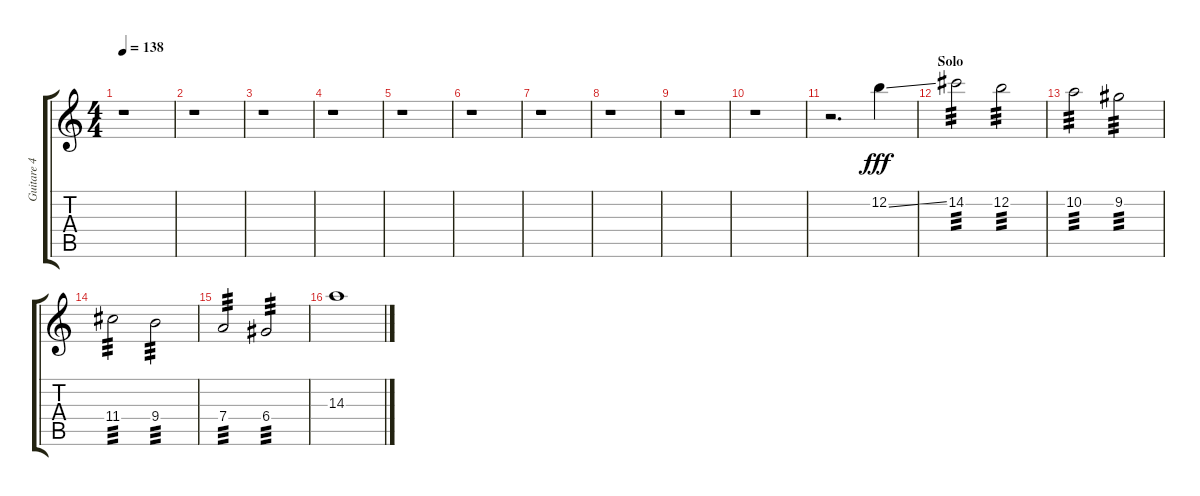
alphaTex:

\track ("Guitare 4" "Guitare 4") {instrument distortionguitar}
\staff {score tabs}
\tuning (E4 B3 G3 D3 A2 E2) {hide}
\ts (4 4)
\tempo 138
\clef g2
\ks c
r.1{dy f} |
r.1 |
r.1 |
r.1 |
r.1 |
r.1 |
r.1 |
r.1 |
r.1 |
r.1 |
r.2{d} 12.2{ss}.4{dy fff} |
\section ("" "Solo")
14.2.2{tp 3} 12.2.2{tp 3} |
10.2.2{tp 3} 9.2.2{tp 3} |
11.4.2{tp 3} 9.4.2{tp 3} |
7.4.2{tp 3} 6.4.2{tp 3} |
14.3.1
